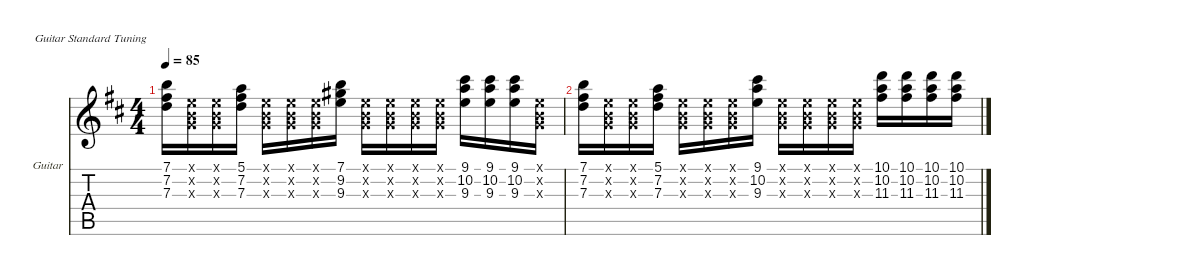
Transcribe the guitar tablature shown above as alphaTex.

\defaultSystemsLayout 4
\hideDynamics
\bracketExtendMode nobrackets
\firstSystemTrackNameOrientation horizontal
\otherSystemsTrackNameOrientation horizontal
\track ("Electric Guitar" "Guitar") {instrument electricguitarclean}
\staff {score tabs}
\tuning (E4 B3 G3 D3 A2 E2)
\ts (4 4)
\tempo 85
\clef g2
\ks d
(7.3 7.2 7.1).16{dy mf instrument electricguitarclean} (0.1{x} 0.2{x} 0.3{x}).16 (0.1{x} 0.2{x} 0.3{x}).16 (5.1 7.2 7.3).16 (0.1{x} 0.3{x} 0.2{x}).16 (0.1{x} 0.3{x} 0.2{x}).16 (0.1{x} 0.3{x} 0.2{x}).16 (7.1 9.2 9.3).16 (0.1{x} 0.3{x} 0.2{x}).16 (0.1{x} 0.3{x} 0.2{x}).16 (0.1{x} 0.3{x} 0.2{x}).16 (0.1{x} 0.3{x} 0.2{x}).16 (9.3 10.2 9.1).16 (9.3 10.2 9.1).16 (9.3 10.2 9.1).16 (0.1{x} 0.2{x} 0.3{x}).16 |
(7.3 7.2 7.1).16 (0.1{x} 0.2{x} 0.3{x}).16 (0.1{x} 0.2{x} 0.3{x}).16 (5.1 7.2 7.3).16 (0.1{x} 0.3{x} 0.2{x}).16 (0.1{x} 0.3{x} 0.2{x}).16 (0.1{x} 0.3{x} 0.2{x}).16 (9.1 10.2 9.3).16 (0.1{x} 0.3{x} 0.2{x}).16 (0.1{x} 0.3{x} 0.2{x}).16 (0.1{x} 0.3{x} 0.2{x}).16 (0.1{x} 0.3{x} 0.2{x}).16 (11.3 10.2 10.1).16 (11.3 10.2 10.1).16 (11.3 10.2 10.1).16 (11.3 10.2 10.1).16
